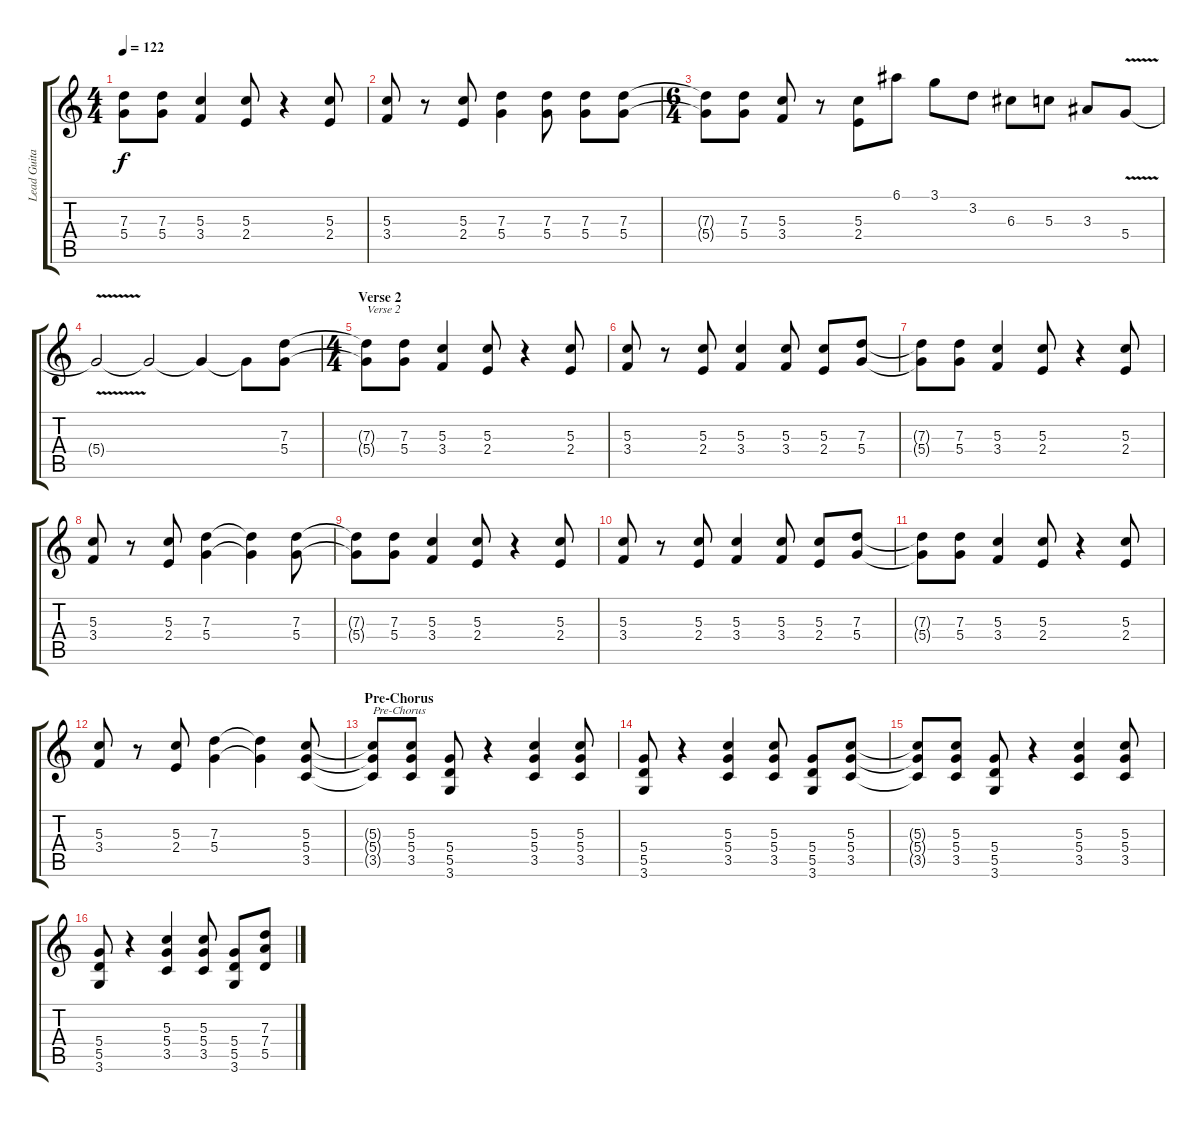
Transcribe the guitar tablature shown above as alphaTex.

\track ("Lead Guitar" "Lead Guita") {instrument overdrivenguitar}
\staff {score tabs}
\tuning (E4 B3 G3 D3 A2 E2) {hide}
\ts (4 4)
\tempo 122
\clef g2
\ks c
(7.3{t} 5.4{t}).8{dy f} (7.3 5.4).8 (5.3 3.4).4 (5.3 2.4).8 r.4 (5.3 2.4).8 |
(5.3 3.4).8 r.8 (5.3 2.4).8 (7.3 5.4).4 (7.3 5.4).8 (7.3 5.4).8 (7.3 5.4).8 |
\ts (6 4)
(7.3{t} 5.4{t}).8 (7.3 5.4).8 (5.3 3.4).8 r.8 (5.3 2.4).8 6.1.8 3.1.8 3.2.8 6.3.8 5.3.8 3.3.8 5.4{v}.8 |
5.4{t}.2 5.4{t}.2 5.4{t}.4 5.4{t}.8 (7.3 5.4).8 |
\ts (4 4)
\section ("" "Verse 2")
(7.3{t} 5.4{t}).8{txt "Verse 2"} (7.3 5.4).8 (5.3 3.4).4 (5.3 2.4).8 r.4 (5.3 2.4).8 |
(5.3 3.4).8 r.8 (5.3 2.4).8 (5.3 3.4).4 (5.3 3.4).8 (5.3 2.4).8 (7.3 5.4).8 |
(7.3{t} 5.4{t}).8 (7.3 5.4).8 (5.3 3.4).4 (5.3 2.4).8 r.4 (5.3 2.4).8 |
(5.3 3.4).8 r.8 (5.3 2.4).8 (7.3 5.4).4 (7.3{t} 5.4{t}).4 (7.3 5.4).8 |
(7.3{t} 5.4{t}).8 (7.3 5.4).8 (5.3 3.4).4 (5.3 2.4).8 r.4 (5.3 2.4).8 |
(5.3 3.4).8 r.8 (5.3 2.4).8 (5.3 3.4).4 (5.3 3.4).8 (5.3 2.4).8 (7.3 5.4).8 |
(7.3{t} 5.4{t}).8 (7.3 5.4).8 (5.3 3.4).4 (5.3 2.4).8 r.4 (5.3 2.4).8 |
(5.3 3.4).8 r.8 (5.3 2.4).8 (7.3 5.4).4 (7.3{t} 5.4{t}).4 (5.3 5.4 3.5).8 |
\section ("" "Pre-Chorus")
(5.3{t} 5.4{t} 3.5{t}).8{txt "Pre-Chorus"} (5.3 5.4 3.5).8 (5.4 5.5 3.6).8 r.4 (5.3 5.4 3.5).4 (5.3 5.4 3.5).8 |
(5.4 5.5 3.6).8 r.4 (5.3 5.4 3.5).4 (5.3 5.4 3.5).8 (5.4 5.5 3.6).8 (5.3 5.4 3.5).8 |
(5.3{t} 5.4{t} 3.5{t}).8 (5.3 5.4 3.5).8 (5.4 5.5 3.6).8 r.4 (5.3 5.4 3.5).4 (5.3 5.4 3.5).8 |
(5.4 5.5 3.6).8 r.4 (5.3 5.4 3.5).4 (5.3 5.4 3.5).8 (5.4 5.5 3.6).8 (7.3 7.4 5.5).8
